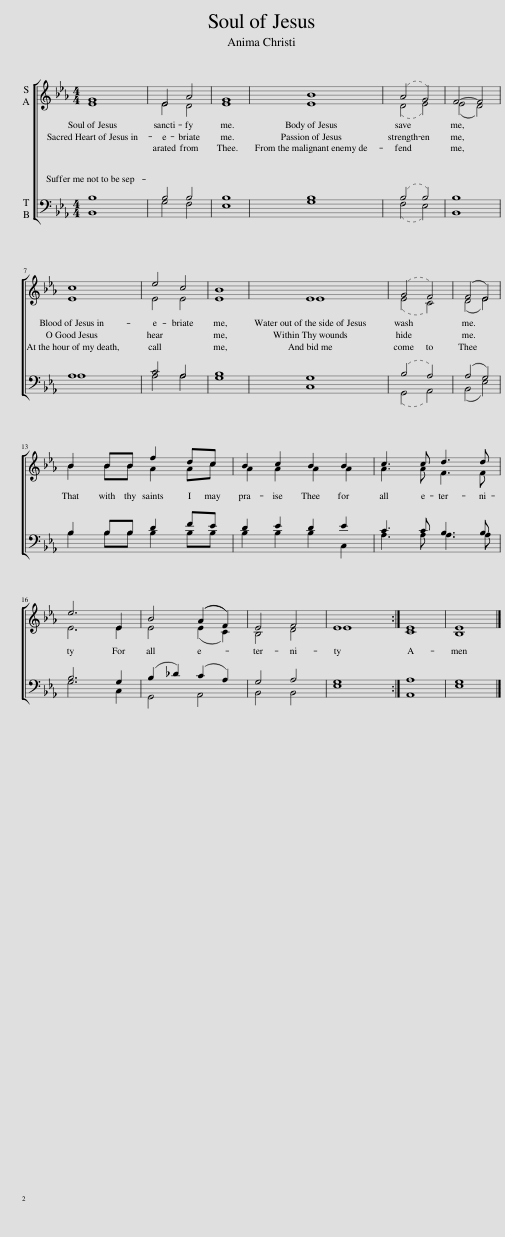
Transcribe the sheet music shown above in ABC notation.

X:1
%%score [ ( 1 2 ) ( 3 4 ) ]
L:1/8
M:4/4
I:linebreak $
K:Eb
V:1 treble
V:2 treble
V:3 bass
V:4 bass
V:1
 G8 | E4 A4 | G8 | B8 | (A4 G4) | %5
 F4- F4 |$ c8 | e4 c4 | B8 | E8 | %10
 (G4 F4) | (F4 E4) |$ B2 BB f2 dc | B2 c2 B2 B2 | c3 c d3 d |$ %15
 e6 E2 | B4 ((A2 F2)) | E4 F4 | E8 :| E8 | %20
 E8 |] %21
V:2
 E8 | E4 D4 | E8 | E8 | (D4 E4) | %5
 (E4 D4) |$ E8 | E4 E4 | E8 | E8 | %10
 (E4 C4) | (D4 E4) |$ B2 BB A2 Ac | A2 A2 A2 A2 | A3 A F3 F |$ %15
 E6 E2 | E4 (E2 C2) | B,4 D4 | E8 :| C8 | %20
 B,8 |] %21
V:3
 B,8 | B,4 B,4 | B,8 | B,8 | (B,4 B,4) | %5
 B,8 |$ A,8 | C4 A,4 | B,8 | G,8 | %10
 (B,4 A,4) | (A,4 G,4) |$ B,2 B,B, D2 FE | D2 E2 D2 E2 | C3 C B,3 B, |$ %15
 B,6 G,2 | (B,2 _D2) (C2 A,2) | G,4 A,4 | G,8 :| A,8 | %20
 G,8 |] %21
V:4
 B,,8 | G,4 F,4 | E,8 | G,8 | (F,4 E,4) | %5
 B,,8 |$ A,8 | A,4 A,4 | G,8 | C,8 | %10
 (G,,4 A,,4) | (B,,4 E,4) |$ B,2 B,B, B,2 B,B, | B,2 B,2 B,2 C,2 | A,3 A, A,3 A, |$ %15
 G,6 C,2 | G,,4 A,,4 | B,,4 B,,4 | E,8 :| A,,8 | %20
 E,8 |] %21
